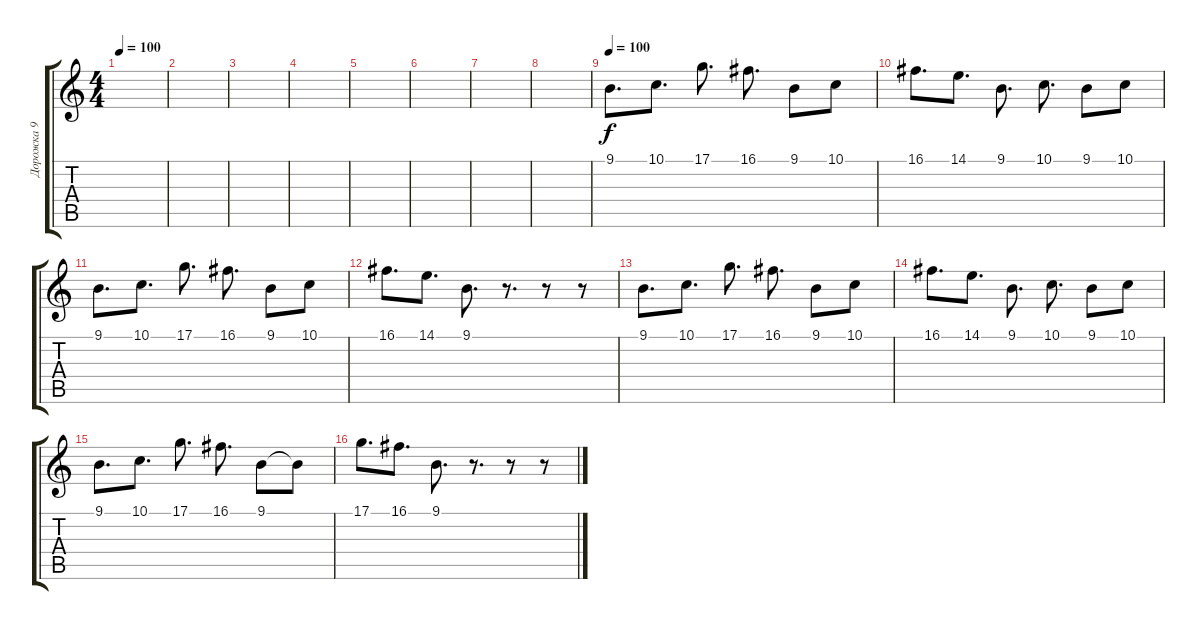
\track ("Дорожка 9" "Дорожка 9") {instrument fx5brightness}
\staff {score tabs}
\tuning (D4 A3 F3 C3 G2 D2) {hide}
\ts (4 4)
\tempo 100
\clef g2
\ks c
|
|
|
|
|
|
|
|
\tempo 100
9.1.8{d} 10.1.8{d} 17.1.8{d} 16.1.8{d} 9.1.8 10.1.8 |
16.1.8{d} 14.1.8{d} 9.1.8{d} 10.1.8{d} 9.1.8 10.1.8 |
9.1.8{d} 10.1.8{d} 17.1.8{d} 16.1.8{d} 9.1.8 10.1.8 |
16.1.8{d} 14.1.8{d} 9.1.8{d} r.8{d} r.8 r.8 |
9.1.8{d} 10.1.8{d} 17.1.8{d} 16.1.8{d} 9.1.8 10.1.8 |
16.1.8{d} 14.1.8{d} 9.1.8{d} 10.1.8{d} 9.1.8 10.1.8 |
9.1.8{d} 10.1.8{d} 17.1.8{d} 16.1.8{d} 9.1.8 9.1{t}.8 |
17.1.8{d} 16.1.8{d} 9.1.8{d} r.8{d} r.8 r.8
